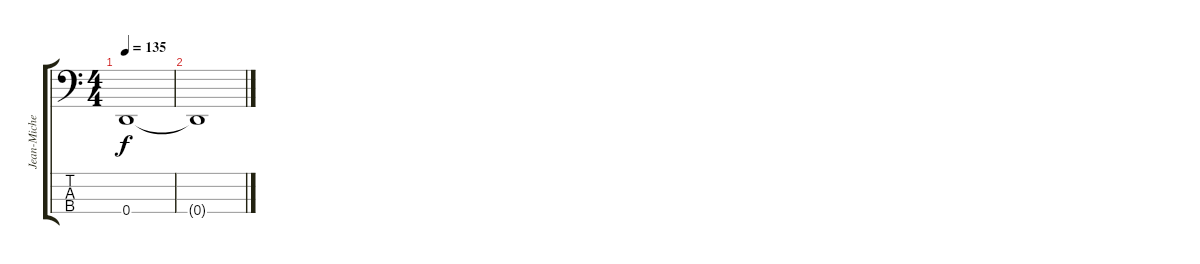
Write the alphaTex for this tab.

\track ("Jean-Michel Labadie" "Jean-Miche") {instrument electricbasspick}
\staff {score tabs}
\tuning (F2 C2 G1 D1) {hide}
\ts (4 4)
\tempo 135
\clef f4
\ks c
0.4{t}.1{dy f} |
0.4{t}.1
